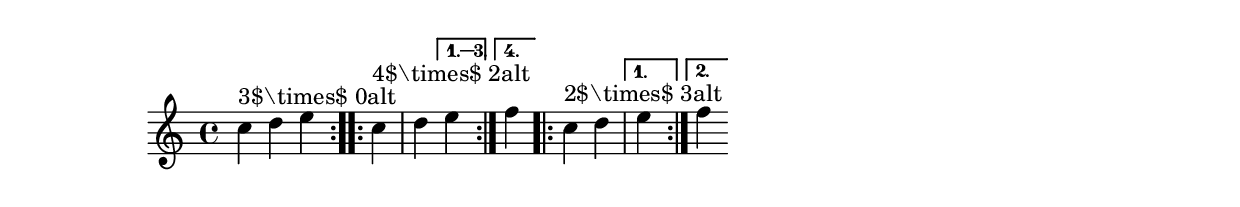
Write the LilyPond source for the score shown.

\version "2.1.26"

\header{
texidoc="
Volta (Semi folded) behavior.  Voltas can start on non-barline moments.
If they don't barlines should still be shown.
"
}

%  no alts.
\score {
  \notes \context Voice \relative c'' {
    % repeat non aligning with barlines.
    \repeat volta 3 { c^"3$\\times$ 0alt" d e }
    % less alts than body
    \repeat volta 4 { c^"4$\\times$ 2alt" d } \alternative { e f }
    % more alts than body
    \repeat volta 2 { c^"2$\\times$ 3alt" d } \alternative { e f g }
  }
  \paper {}
  \midi {}
}


